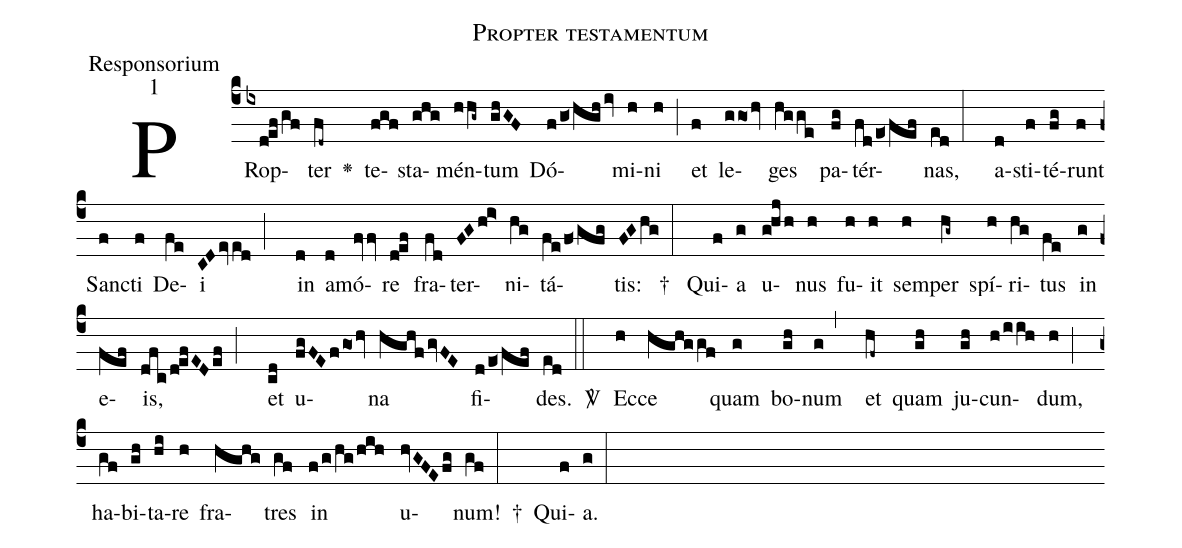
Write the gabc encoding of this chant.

name:Propter testamentum;
office-part:Responsorium;
mode:1;
%%
(c4)PRop(ixdefgf)ter(fd~) <v>\greheightstar</v>() te(fgf)sta(ghg)mén(hhg~)tum(ghGF) Dó(f/g</hghiv)mi(h)ni(h) (;) et(f) le(ggo<hv)ges(hgge) pa(fg)tér(fd/e</fef)nas,(ed:) a(d)sti(f)té(fg)runt(f) San(f)cti(f) De(fe)i(CDeved;) in(d) a(d)mó(fvfv)re(def) fra(fd)ter(FGhi>)ni(hg)tá(fe/f</gfg)tis:(FGhg:) †() Qui(f)a(g) u(ghjh)nus(h) fu(h)it(h) sem(h)per(hg~) spí(h)ri(hg)tus(fe) in(g) e(fef)is,(dfc/defEDef;) et(cd) u(fgFEfgo<hv)na(hghfgvFE) fi(d/e</fef)des.(ed::)  <sp>V/</sp>() Ec(h)ce(hghg/gf) quam(g) bo(gh)num(g,) et(hf~) quam(gh) ju(gh)cun(h/i/ih)dum,(h;) ha(gf)bi(gh)ta(hi)re(h) fra(hghg)tres(gf) in(f/g/hg/hih) u(hvGFEfg)num!(gf:) †() Qui(f)a.(g:)
